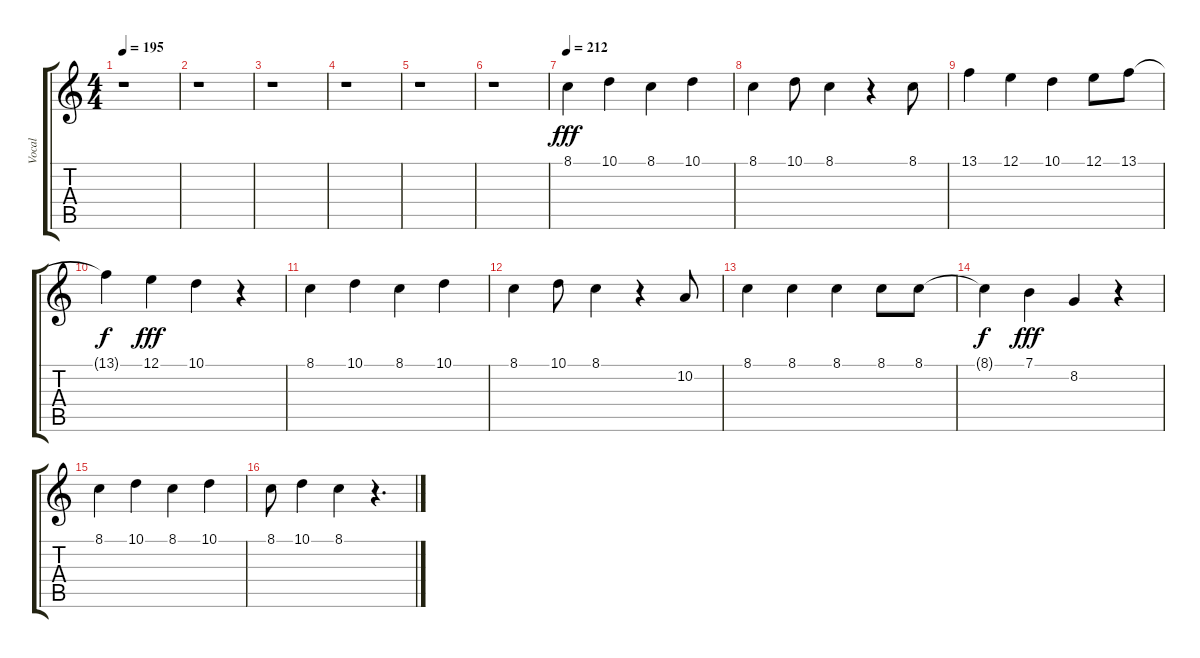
\track ("Vocal" "Vocal") {instrument lead6voice}
\staff {score tabs}
\tuning (E4 B3 G3 D3 A2 E2) {hide}
\ts (4 4)
\tempo 195
\clef g2
\ks c
r.1{dy f} |
r.1 |
r.1 |
r.1 |
r.1 |
r.1 |
\tempo 212
8.1.4{dy fff} 10.1.4 8.1.4 10.1.4 |
8.1.4 10.1.8 8.1.4 r.4 8.1.8 |
13.1.4 12.1.4 10.1.4 12.1.8 13.1.8 |
13.1{t}.4{dy f} 12.1.4{dy fff} 10.1.4 r.4 |
8.1.4 10.1.4 8.1.4 10.1.4 |
8.1.4 10.1.8 8.1.4 r.4 10.2.8 |
8.1.4 8.1.4 8.1.4 8.1.8 8.1.8 |
8.1{t}.4{dy f} 7.1.4{dy fff} 8.2.4 r.4 |
8.1.4 10.1.4 8.1.4 10.1.4 |
8.1.8 10.1.4 8.1.4 r.4{d}
